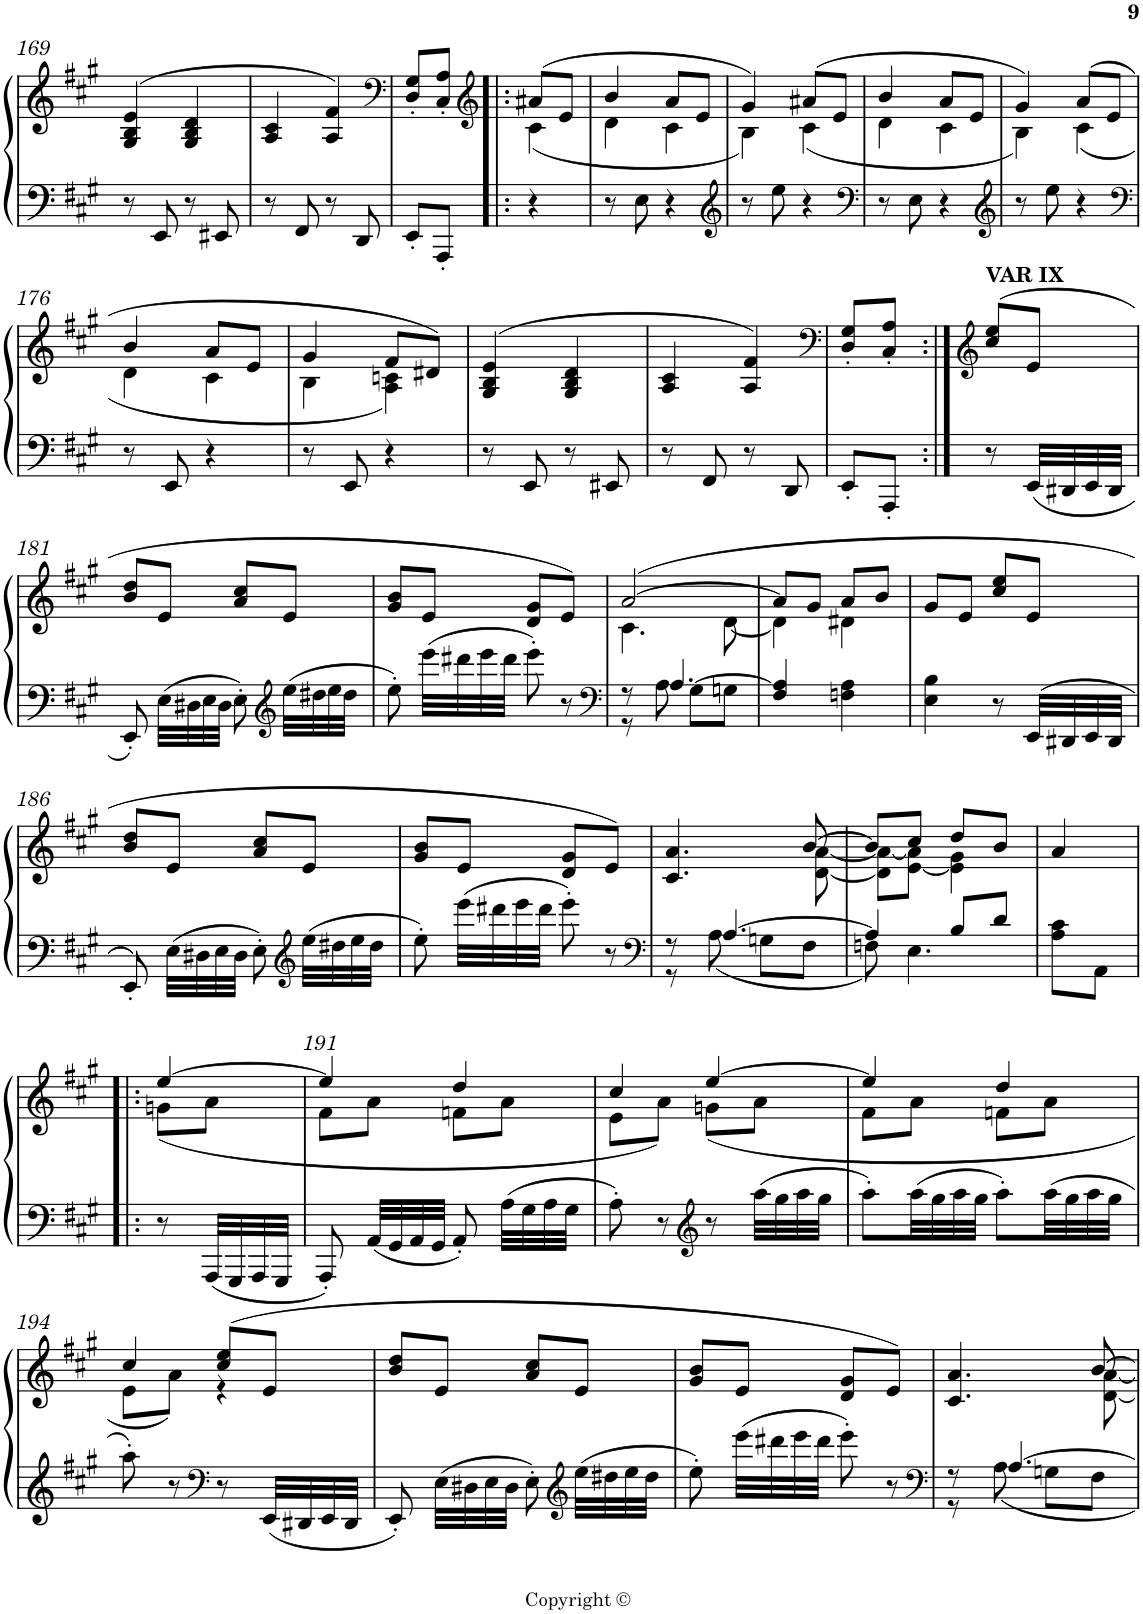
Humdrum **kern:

**kern	**kern
*part1	*part1
*staff2	*staff1
*I"Piano	*
*I'Pno.	*
!!LO:PB:g=z
*clefF4	*clefG2
*k[f#c#g#]	*k[f#c#g#]
*M2/4	*M2/4
=169	=169
8r	(>4G#/ 4B/ 4e/
8EE/	.
8r	4G#/ 4B/ 4d/
8EE#X/	.
=170	=170
8r	4A/ 4c#/
8FF#/	.
8r	4A/ 4f#/)
8DD/	.
=171	=171
*	*clefF4
8EE'/L	8D/' 8G#/'L
8AAA'/J	8C#/' 8A/'J
=171X17!|:	=171X17!|:
*	*clefG2
*	*^
4r	(>8a#X/L	(<4c#\
.	8e/J	.
=172	=172	=172
8r	4b/	4d\
8E\	.	.
4r	8a/L	4c#\
.	8e/J	.
=173	=173	=173
*clefG2	*	*
8r	4g#/)	4B\)
8ee\	.	.
4r	(>8a#X/L	(<4c#\
.	8e/J	.
=174	=174	=174
*clefF4	*	*
8r	4b/	4d\
8E\	.	.
4r	8a/L	4c#\
.	8e/J	.
=175	=175	=175
*clefG2	*	*
8r	4g#/)	4B\)
8ee\	.	.
4r	(>8a/L	(<4c#\
.	8e/J	.
!!LO:LB:g=z	!!
=176	=176	=176
*clefF4	*	*
8r	4b/	4d\
8EE/	.	.
4r	8a/L	4c#\
.	8e/J	.
=177	=177	=177
8r	4g#/	4B\
8EE/	.	.
4r	8f#/L	4A\ 4cn\)
.	8d#X/J)	.
*	*v	*v
=178	=178
8r	(>4G#/ 4B/ 4e/
8EE/	.
8r	4G#/ 4B/ 4d/
8EE#X/	.
=179	=179
8r	4A/ 4c#/
8FF#/	.
8r	4A/ 4f#/)
8DD/	.
=180	=180
*	*clefF4
8EE'/L	8D/' 8G#/'L
8AAA'/J	8C#/' 8A/'J
=180X18:|!	=180X18:|!
*	*clefG2
!	!LO:TX:a:B:t=VAR IX
8r	(>8cc#/ 8ee/L
32EE/LLL	8e/J
32DD#X/	.
32EE/	.
32DD#/JJJ	.
!!LO:LB:g=z
=181	=181
8EE'/	8b/ 8dd/L
32E\LLL	8e/J
32D#X\	.
32E\	.
32D#\JJJ	.
8E'\	8a/ 8cc#/L
*clefG2	*
32ee\LLL	8e/J
32dd#X\	.
32ee\	.
32dd#\JJJ	.
=182	=182
8ee'\	8g#/ 8b/L
32eee\LLL	8e/J
32ddd#X\	.
32eee\	.
32ddd#\JJJ	.
8eee'\	8d/ 8g#/L
8r	8e/J)
=183	=183
*clefF4	*
*^	*^
8r	8r	(>[2a/	4.c#\
[4.A/	8A\	.	.
.	8G#\L	.	.
.	8Gn\J	.	[8d\
*v	*v	*	*
=184	=184	=184
4F#/ 4A/]	8a/L]	4d\]
.	8g#/J	.
4Fn\ 4A\	8a/L	4d#X\
.	8b/J	.
*	*v	*v
=185	=185
4E\ 4B\	8g#/L
.	8e/J
8r	8cc#/ 8ee/L
32EE/LLL	8e/J
32DD#X/	.
32EE/	.
32DD#/JJJ	.
!!LO:LB:g=z
=186	=186
8EE'/	8b/ 8dd/L
32E\LLL	8e/J
32D#X\	.
32E\	.
32D#\JJJ	.
8E'\	8a/ 8cc#/L
*clefG2	*
32ee\LLL	8e/J
32dd#X\	.
32ee\	.
32dd#\JJJ	.
=187	=187
8ee'\	8g#/ 8b/L
32eee\LLL	8e/J
32ddd#X\	.
32eee\	.
32ddd#\JJJ	.
8eee'\	8d/ 8g#/L
8r	8e/J)
=188	=188
*clefF4	*
*^	*^
8r	8r	4.c#/ 4.a/	4.ryy
[4.A/	8A\	.	.
.	8Gn\L	.	.
.	8F#\J	[8b/	[8d\ [8a\
=189	=189	=189	=189
4A/]	8Fn\	8b/L]	8d\] 8a\_L
.	4.E\	8cc#/J	[8e\ 8a\]J
8B/L	.	8dd/L	4e\] 4g#\
8d/J	.	8b/J	.
*v	*v	*	*
*	*v	*v
=190	=190
8A\ 8c#\L	4a/
8AA\J	.
!!LO:LB:g=z
=190X19!|:	=190X19!|:
*	*^
8r	[4ee/	(<8gn\L
32AAA/LLL	.	8a\J
32GGG#/	.	.
32AAA/	.	.
32GGG#/JJJ	.	.
=191	=191	=191
8AAA'/	4ee/]	8f#\L
32AA/LLL	.	8a\J
32GG#/	.	.
32AA/	.	.
32GG#/JJJ	.	.
8AA'/	4dd/	8fn\L
32A\LLL	.	8a\J
32G#\	.	.
32A\	.	.
32G#\JJJ	.	.
=192	=192	=192
8A'\	4cc#/	8e\L
8r	.	8a\J)
*clefG2	*	*
8r	[4ee/	(<8gn\L
32aa\LLL	.	8a\J
32gg#\	.	.
32aa\	.	.
32gg#\JJJ	.	.
=193	=193	=193
8aa'\L	4ee/]	8f#\L
32aa\LL	.	8a\J
32gg#\	.	.
32aa\	.	.
32gg#\JJJ	.	.
8aa'\L	4dd/	8fn\L
32aa\LL	.	8a\J
32gg#\	.	.
32aa\	.	.
32gg#\JJJ	.	.
!!LO:LB:g=z	!!
=194	=194	=194
8aa'\	4cc#/	8e\L
8r	.	8a\J)
*clefF4	*	*
8r	(>8cc#/ 8ee/L	4r
32EE/LLL	8e/J	.
32DD#X/	.	.
32EE/	.	.
32DD#/JJJ	.	.
*	*v	*v
=195	=195
8EE'/	8b/ 8dd/L
32E\LLL	8e/J
32D#X\	.
32E\	.
32D#\JJJ	.
8E'\	8a/ 8cc#/L
*clefG2	*
32ee\LLL	8e/J
32dd#X\	.
32ee\	.
32dd#\JJJ	.
=196	=196
8ee'\	8g#/ 8b/L
32eee\LLL	8e/J
32ddd#X\	.
32eee\	.
32ddd#\JJJ	.
8eee'\	8d/ 8g#/L
8r	8e/J)
=197	=197
*clefF4	*
*^	*^
8r	8r	4.c#/ 4.a/	4.ryy
[4.A/	8A\	.	.
.	8Gn\L	.	.
.	8F#\J	[8b/	[8d\ [8a\
*v	*v	*	*
*	*v	*v
=	=
*-	*-
